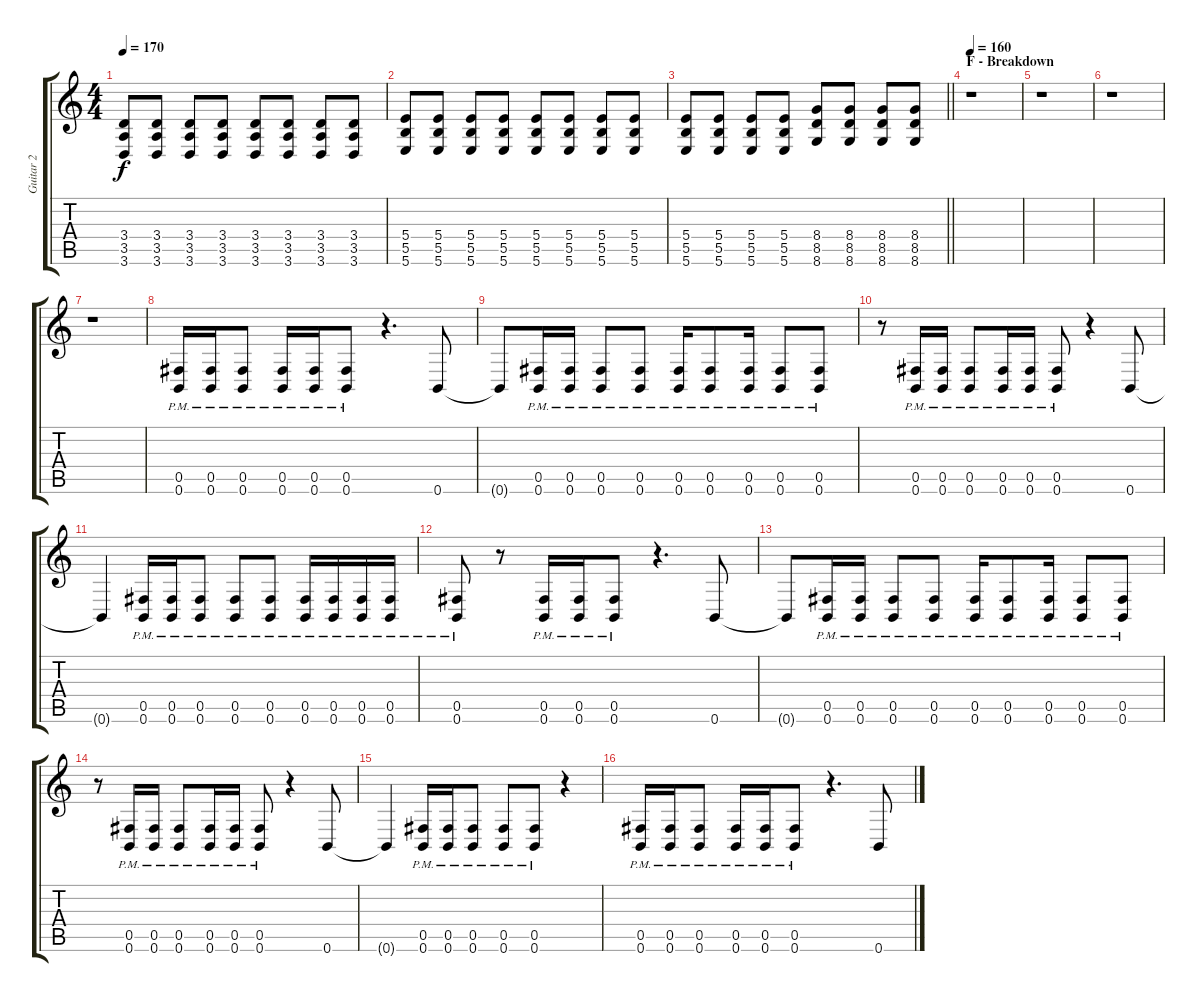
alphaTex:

\track ("Guitar 2" "Guitar 2") {instrument distortionguitar}
\staff {score tabs}
\tuning (Db4 Ab3 E3 B2 Gb2 B1) {hide}
\ts (4 4)
\tempo 170
\clef g2
\ks c
(3.4 3.5 3.6).8{dy f} (3.4 3.5 3.6).8 (3.4 3.5 3.6).8 (3.4 3.5 3.6).8 (3.4 3.5 3.6).8 (3.4 3.5 3.6).8 (3.4 3.5 3.6).8 (3.4 3.5 3.6).8 |
(5.4 5.5 5.6).8 (5.4 5.5 5.6).8 (5.4 5.5 5.6).8 (5.4 5.5 5.6).8 (5.4 5.5 5.6).8 (5.4 5.5 5.6).8 (5.4 5.5 5.6).8 (5.4 5.5 5.6).8 |
\barLineRight lightlight
(5.4 5.5 5.6).8 (5.4 5.5 5.6).8 (5.4 5.5 5.6).8 (5.4 5.5 5.6).8 (8.4 8.5 8.6).8 (8.4 8.5 8.6).8 (8.4 8.5 8.6).8 (8.4 8.5 8.6).8 |
\section ("" "F - Breakdown")
\tempo 160
r.1 |
r.1 |
r.1 |
r.1 |
(0.5{pm} 0.6{pm}).16 (0.5{pm} 0.6{pm}).16 (0.5{pm} 0.6{pm}).8 (0.5{pm} 0.6{pm}).16 (0.5{pm} 0.6{pm}).16 (0.5{pm} 0.6{pm}).8 r.4{d} 0.6.8 |
0.6{t}.8 (0.5{pm} 0.6{pm}).16 (0.5{pm} 0.6{pm}).16 (0.5{pm} 0.6{pm}).8 (0.5{pm} 0.6{pm}).8 (0.5{pm} 0.6{pm}).16 (0.5{pm} 0.6{pm}).8 (0.5{pm} 0.6{pm}).16 (0.5{pm} 0.6{pm}).8 (0.5{pm} 0.6{pm}).8 |
r.8 (0.5{pm} 0.6{pm}).16 (0.5{pm} 0.6{pm}).16 (0.5{pm} 0.6{pm}).8 (0.5{pm} 0.6{pm}).16 (0.5{pm} 0.6{pm}).16 (0.5{pm} 0.6{pm}).8 r.4 0.6.8 |
0.6{t}.4 (0.5{pm} 0.6{pm}).16 (0.5{pm} 0.6{pm}).16 (0.5{pm} 0.6{pm}).8 (0.5{pm} 0.6{pm}).8 (0.5{pm} 0.6{pm}).8 (0.5{pm} 0.6{pm}).16 (0.5{pm} 0.6{pm}).16 (0.5{pm} 0.6{pm}).16 (0.5{pm} 0.6{pm}).16 |
(0.5{pm} 0.6{pm}).8 r.8 (0.5{pm} 0.6{pm}).16 (0.5{pm} 0.6{pm}).16 (0.5{pm} 0.6{pm}).8 r.4{d} 0.6.8 |
0.6{t}.8 (0.5{pm} 0.6{pm}).16 (0.5{pm} 0.6{pm}).16 (0.5{pm} 0.6{pm}).8 (0.5{pm} 0.6{pm}).8 (0.5{pm} 0.6{pm}).16 (0.5{pm} 0.6{pm}).8 (0.5{pm} 0.6{pm}).16 (0.5{pm} 0.6{pm}).8 (0.5{pm} 0.6{pm}).8 |
r.8 (0.5{pm} 0.6{pm}).16 (0.5{pm} 0.6{pm}).16 (0.5{pm} 0.6{pm}).8 (0.5{pm} 0.6{pm}).16 (0.5{pm} 0.6{pm}).16 (0.5{pm} 0.6{pm}).8 r.4 0.6.8 |
0.6{t}.4 (0.5{pm} 0.6{pm}).16 (0.5{pm} 0.6{pm}).16 (0.5{pm} 0.6{pm}).8 (0.5{pm} 0.6{pm}).8 (0.5{pm} 0.6{pm}).8 r.4 |
(0.5{pm} 0.6{pm}).16 (0.5{pm} 0.6{pm}).16 (0.5{pm} 0.6{pm}).8 (0.5{pm} 0.6{pm}).16 (0.5{pm} 0.6{pm}).16 (0.5{pm} 0.6{pm}).8 r.4{d} 0.6.8
